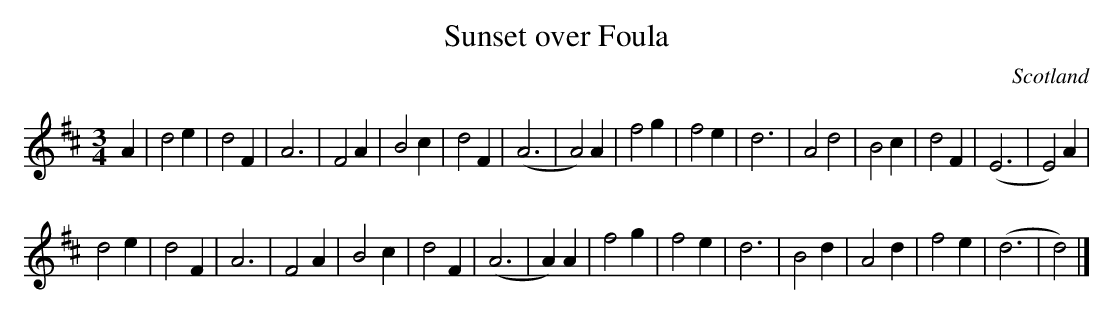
X:1
T:Sunset over Foula
O:Scotland
M:3/4
L:1/4
K:D
A|\
d2e|d2F|A3|F2A|B2c|d2F|(A3|A2)A|\
f2g|f2e|d3|A2d2|B2c|d2F|(E3|E2)A|
d2e|d2F|A3|F2A|B2c|d2F|(A3|A)A|\
f2g|f2e|d3|B2d|A2d|f2e|(d3|d2)|]
